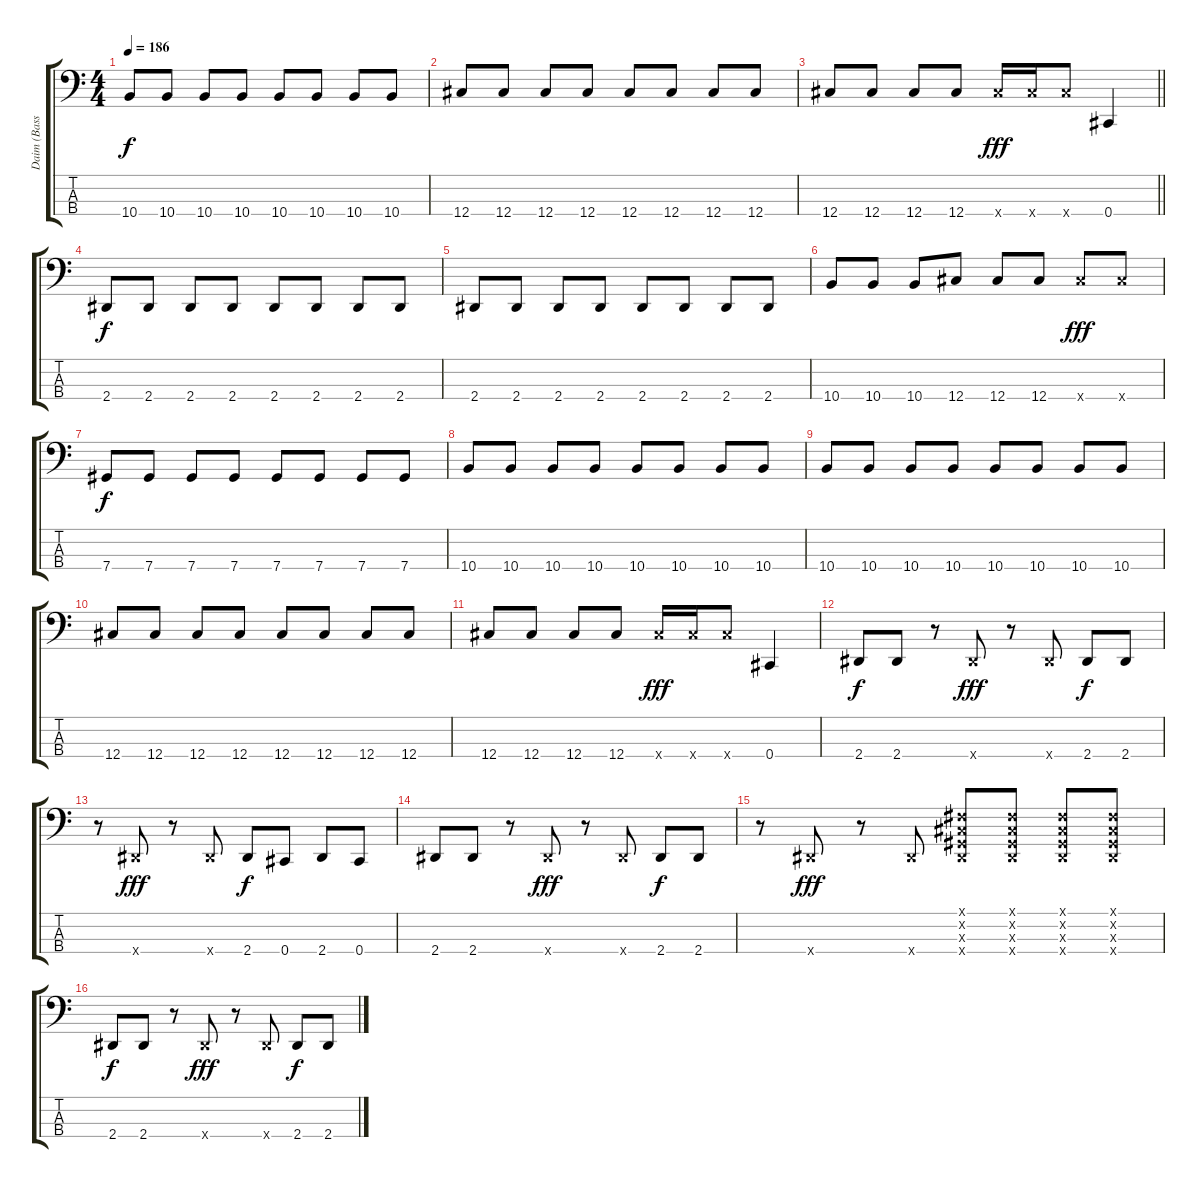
\track ("Daim (Bass)" "Daim (Bass") {instrument electricbasspick}
\staff {score tabs}
\tuning (Gb2 Db2 Ab1 Db1) {hide}
\ts (4 4)
\tempo 186
\clef f4
\ks c
10.4.8{dy f} 10.4.8 10.4.8 10.4.8 10.4.8 10.4.8 10.4.8 10.4.8 |
12.4.8 12.4.8 12.4.8 12.4.8 12.4.8 12.4.8 12.4.8 12.4.8 |
\barLineRight lightlight
12.4.8 12.4.8 12.4.8 12.4.8 12.4{x}.16{dy fff} 12.4{x}.16 12.4{x}.8 0.4.4 |
2.4.8{dy f} 2.4.8 2.4.8 2.4.8 2.4.8 2.4.8 2.4.8 2.4.8 |
2.4.8 2.4.8 2.4.8 2.4.8 2.4.8 2.4.8 2.4.8 2.4.8 |
10.4.8 10.4.8 10.4.8 12.4.8 12.4.8 12.4.8 12.4{x}.8{dy fff} 12.4{x}.8 |
7.4.8{dy f} 7.4.8 7.4.8 7.4.8 7.4.8 7.4.8 7.4.8 7.4.8 |
10.4.8 10.4.8 10.4.8 10.4.8 10.4.8 10.4.8 10.4.8 10.4.8 |
10.4.8 10.4.8 10.4.8 10.4.8 10.4.8 10.4.8 10.4.8 10.4.8 |
12.4.8 12.4.8 12.4.8 12.4.8 12.4.8 12.4.8 12.4.8 12.4.8 |
12.4.8 12.4.8 12.4.8 12.4.8 12.4{x}.16{dy fff} 12.4{x}.16 12.4{x}.8 0.4.4 |
2.4.8{dy f} 2.4.8 r.8 2.4{x}.8{dy fff} r.8 2.4{x}.8 2.4.8{dy f} 2.4.8 |
r.8 2.4{x}.8{dy fff} r.8 2.4{x}.8 2.4.8{dy f} 0.4.8 2.4.8 0.4.8 |
2.4.8 2.4.8 r.8 2.4{x}.8{dy fff} r.8 2.4{x}.8 2.4.8{dy f} 2.4.8 |
r.8 2.4{x}.8{dy fff} r.8 2.4{x}.8 (0.1{x} 0.2{x} 0.3{x} 2.4{x}).8 (0.1{x} 0.2{x} 0.3{x} 2.4{x}).8 (0.1{x} 0.2{x} 0.3{x} 2.4{x}).8 (0.1{x} 0.2{x} 0.3{x} 2.4{x}).8 |
2.4.8{dy f} 2.4.8 r.8 2.4{x}.8{dy fff} r.8 2.4{x}.8 2.4.8{dy f} 2.4.8
